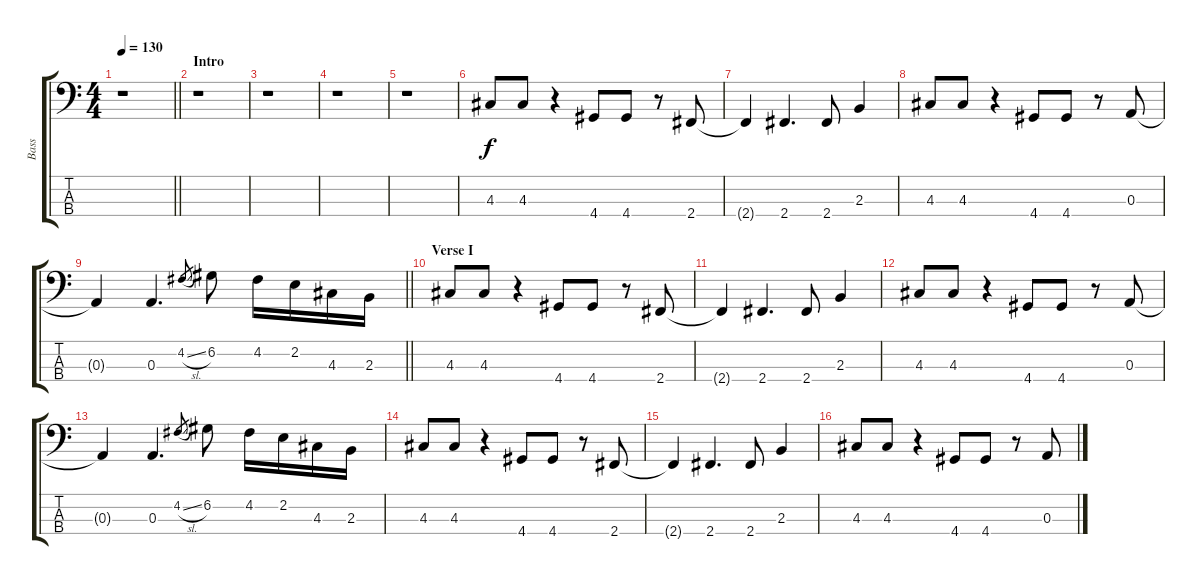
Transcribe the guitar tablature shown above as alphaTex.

\track ("Bass" "Bass") {instrument electricbassfinger}
\staff {score tabs}
\tuning (G2 D2 A1 E1) {hide}
\ts (4 4)
\tempo 130
\clef f4
\barLineRight lightlight
\ks c
r.1{dy f instrument electricbassfinger} |
\section ("" "Intro")
r.1 |
r.1 |
r.1 |
r.1 |
4.3.8 4.3.8 r.4 4.4.8 4.4.8 r.8 2.4.8 |
2.4{t}.4 2.4.4{d} 2.4.8 2.3.4 |
4.3.8 4.3.8 r.4 4.4.8 4.4.8 r.8 0.3.8 |
\barLineRight lightlight
0.3{t}.4 0.3.4{d} 4.2{sl}.8{gr} 6.2.8 4.2.16 2.2.16 4.3.16 2.3.16 |
\section ("" "Verse I")
4.3.8 4.3.8 r.4 4.4.8 4.4.8 r.8 2.4.8 |
2.4{t}.4 2.4.4{d} 2.4.8 2.3.4 |
4.3.8 4.3.8 r.4 4.4.8 4.4.8 r.8 0.3.8 |
0.3{t}.4 0.3.4{d} 4.2{sl}.8{gr} 6.2.8 4.2.16 2.2.16 4.3.16 2.3.16 |
4.3.8 4.3.8 r.4 4.4.8 4.4.8 r.8 2.4.8 |
2.4{t}.4 2.4.4{d} 2.4.8 2.3.4 |
4.3.8 4.3.8 r.4 4.4.8 4.4.8 r.8 0.3.8
